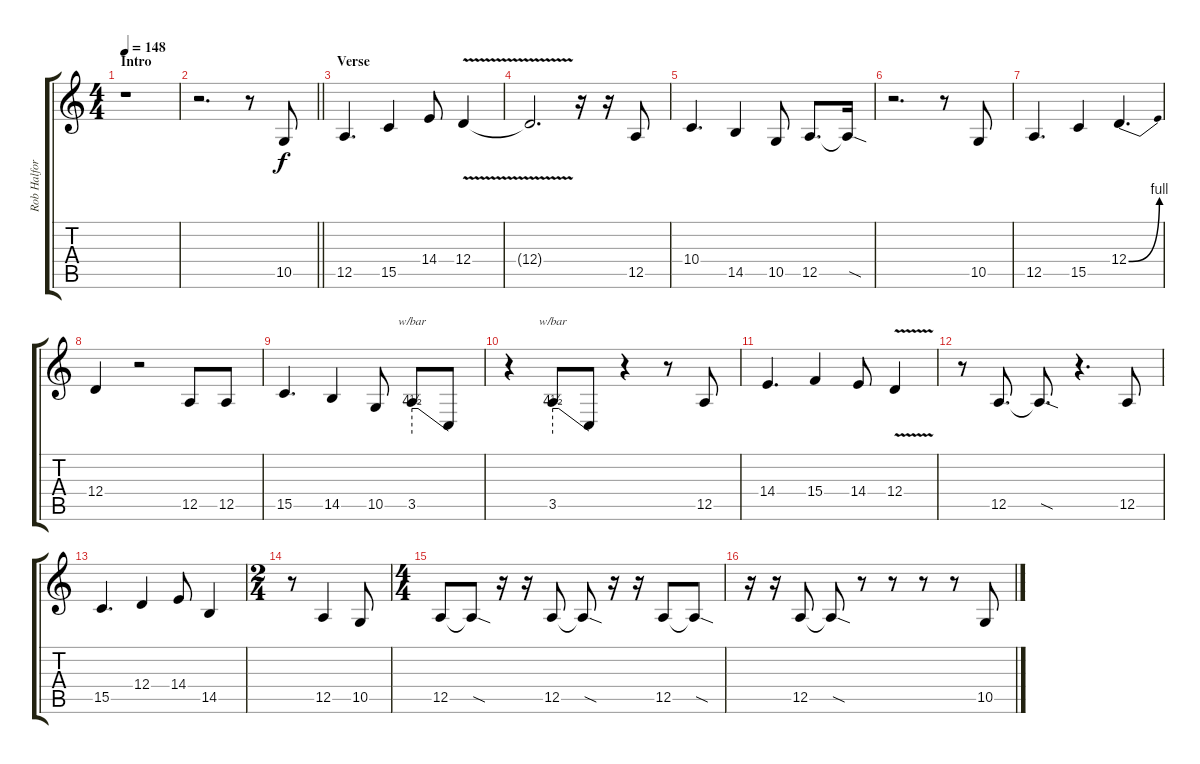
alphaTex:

\track ("Rob Halford" "Rob Halfor") {instrument violin}
\staff {score tabs}
\tuning (E4 B3 G3 D3 A2 E2) {hide}
\ts (4 4)
\section ("" "Intro")
\tempo 148
\clef g2
\ks c
r.1{dy f instrument violin} |
\barLineRight lightlight
r.2{d} r.8 10.5.8 |
\section ("" "Verse")
12.5.4{d} 15.5.4 14.4.8 12.4{v}.4 |
12.4{t}.2{d} r.16 r.16 12.5.8 |
10.4.4{d} 14.5.4 10.5.8{balance 13} 12.5.8{d balance 15} 12.5{sod t}.16{balance 16} |
r.2{d} r.8 10.5.8{balance 8} |
12.5.4{d} 15.5.4 12.4{be (bend 0 0 60 4)}.4{d} |
12.4.4 r.2 12.5.8 12.5.8 |
15.5.4{d} 14.5.4 10.5.8 3.5.8{tbe (custom default 0 18 10 18 60 0) balance 13} 3.5{t}.8{balance 16} |
r.4 3.5.8{tbe (custom default 0 18 10 18 60 0) volume 13 balance 4} 3.5{t}.8{balance 0} r.4 r.8 12.5.8{volume 15 balance 8} |
14.4.4{d} 15.4.4 14.4.8 12.4{v}.4 |
r.8 12.5.8{d} 12.5{sod t}.8{d} r.4{d} 12.5.8 |
15.5.4{d} 12.4.4 14.4.8 14.5.4 |
\ts (2 4)
r.8 12.5.4 10.5.8 |
\ts (4 4)
12.5.8 12.5{sod t}.8 r.16 r.16 12.5.8{volume 13} 12.5{sod t}.8 r.16 r.16 12.5.8{volume 10} 12.5{sod t}.8 |
r.16 r.16 12.5.8{volume 8} 12.5{sod t}.8 r.8 r.8 r.8 r.8 10.5.8{volume 15}
